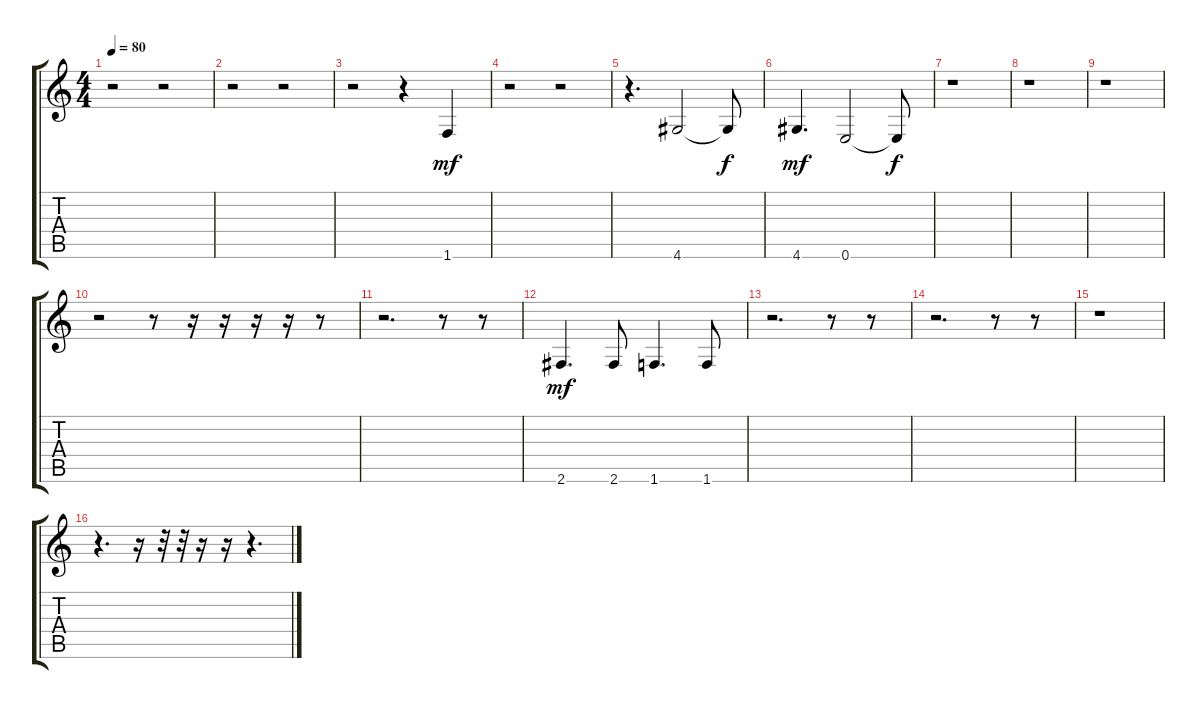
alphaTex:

\track "" {instrument electricbassfinger}
\staff {score tabs}
\tuning (E4 B3 G3 D3 A2 E2) {hide}
\ts (4 4)
\tempo 80
\clef g2
\ks c
r.2{dy mf} r.2 |
r.2 r.2 |
r.2 r.4 1.6.4 |
r.2 r.2 |
r.4{d} 4.6.2 4.6{t}.8{dy f} |
4.6.4{d dy mf} 0.6.2 0.6{t}.8{dy f} |
r.1 |
r.1 |
r.1 |
r.2 r.8 r.16 r.16 r.16 r.16 r.8 |
r.2{d} r.8 r.8 |
2.6.4{d dy mf} 2.6.8 1.6.4{d} 1.6.8 |
r.2{d} r.8 r.8 |
r.2{d} r.8 r.8 |
r.1 |
r.4{d} r.16 r.32 r.32 r.16 r.16 r.4{d}
